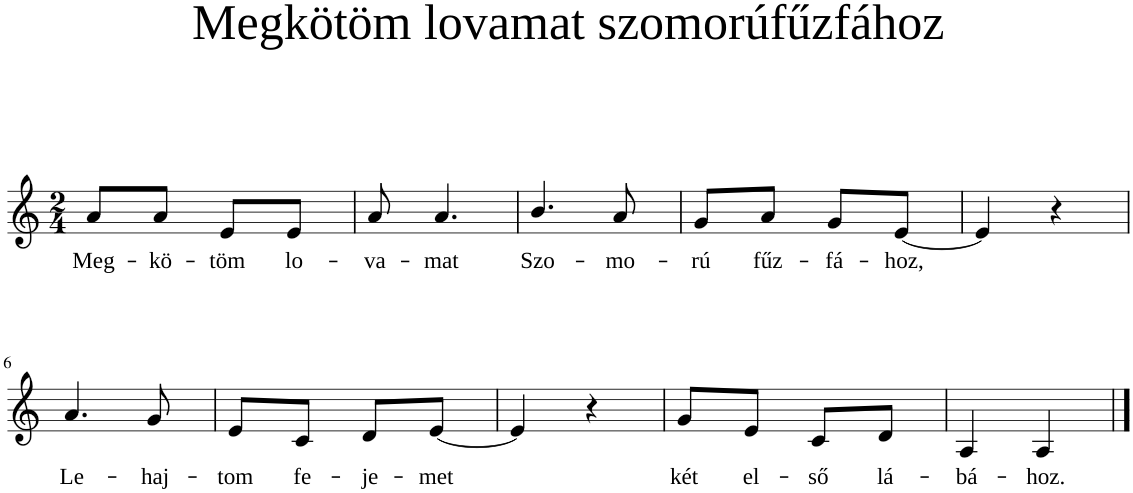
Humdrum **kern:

**kern	**text
*part1	*part1
*staff1	*staff1
*I"Piano	*
*I'Pno	*
*clefG2	*
*k[]	*
*M2/4	*
=1	=1
!	!LO:LY:b
8a/L	Meg-
!	!LO:LY:b
8a/J	-kö-
!	!LO:LY:b
8e/L	-töm
!	!LO:LY:b
8e/J	lo-
=2	=2
!	!LO:LY:b
8a/	-va-
!	!LO:LY:b
4.a/	-mat
=3	=3
!	!LO:LY:b
4.b/	Szo-
!	!LO:LY:b
8a/	-mo-
=4	=4
!	!LO:LY:b
8g/L	rú
!	!LO:LY:b
8a/J	fűz-
!	!LO:LY:b
8g/L	fá-
!	!LO:LY:b
[8e/J	-hoz,
=5	=5
4e/]	.
4r	.
!!LO:LB:g=z
=6	=6
!	!LO:LY:b
4.a/	Le-
!	!LO:LY:b
8g/	-haj-
=7	=7
!	!LO:LY:b
8e/L	-tom
!	!LO:LY:b
8c/J	fe-
!	!LO:LY:b
8d/L	-je-
!	!LO:LY:b
[8e/J	-met
=8	=8
4e/]	.
4r	.
=9	=9
!	!LO:LY:b
8g/L	két
!	!LO:LY:b
8e/J	el-
!	!LO:LY:b
8c/L	ső
!	!LO:LY:b
8d/J	lá-
=10	=10
!	!LO:LY:b
4A/	-bá-
!	!LO:LY:b
4A/	-hoz.
==	==
*-	*-
